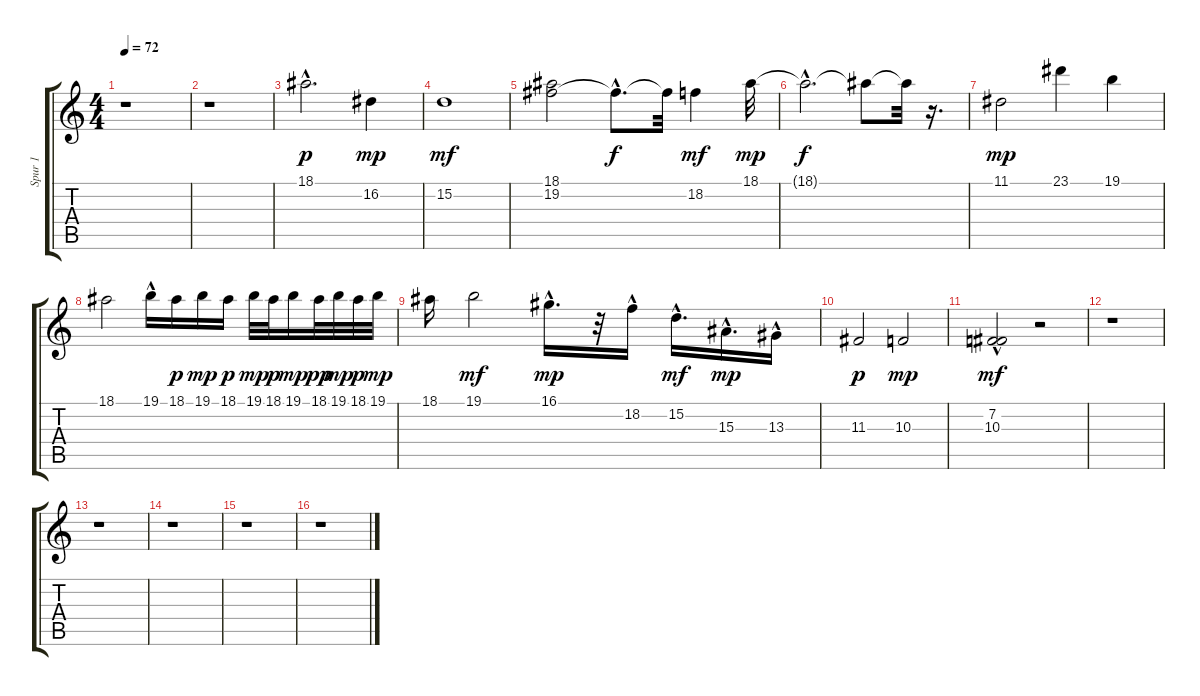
\track ("Spur 1" "Spur 1") {instrument flute}
\staff {score tabs}
\tuning (E4 B3 G3 D3 A2 E2) {hide}
\ts (4 4)
\tempo 72
\clef g2
\ks c
r.1{dy f} |
r.1 |
18.1{hac}.2{d dy p} 16.2.4{dy mp} |
15.2.1{dy mf} |
(18.1 19.2).2 19.2{hac t}.8{d dy f} 19.2{t}.32 18.2.4{dy mf} 18.1.32{dy mp} |
18.1{hac t}.2{d dy f} 18.1{t}.8 18.1{t}.32 r.16{d} |
11.1.2{dy mp} 23.1.4 19.1.4 |
18.1.2 19.1{hac}.16 18.1.16{dy p} 19.1.16{dy mp} 18.1.16{dy p} 19.1.32{dy mp} 18.1.32{dy p} 19.1.16{dy mp} 18.1.32{dy pp} 19.1.32{dy mp} 18.1.32{dy p} 19.1.32{dy mp} |
18.1.16 19.1.2{dy mf} 16.1{hac}.16{d dy mp} r.32 18.2{hac}.16 15.2{hac}.16{d dy mf} 15.3{hac}.16{d dy mp} 13.3{hac}.16 |
11.3.2{dy p} 10.3.2{dy mp} |
(7.2 10.3{hac}).2{dy mf} r.2 |
r.1 |
r.1 |
r.1 |
r.1 |
r.1
